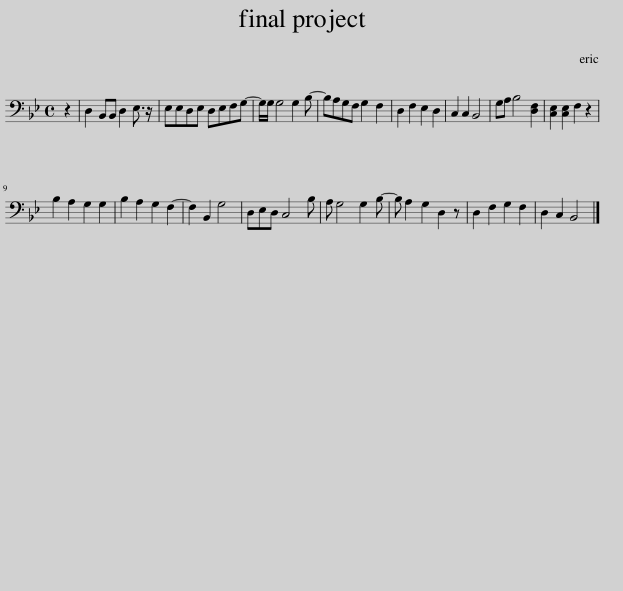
X:1
L:1/8
M:4/4
I:linebreak $
K:Bb
V:1 bass
V:1
 z2 | D,2 B,,B,, D,2 E,3/2 z/ | E,E,D,E, D,E,F,G,- | G,/G,/ G,4 G,2 B,- | B,A,G,F, G,2 F,2 | %5
 D,2 F,2 E,2 D,2 | C,2 C,2 B,,4 | G,A, B,4 [D,F,]2 | [C,E,]2 [C,E,]2 F,2 z2 |$ B,2 A,2 G,2 G,2 | %10
 B,2 A,2 G,2 F,2- | F,2 B,,2 G,4 | D,E,D, C,4 B, | A, G,4 G,2 B,- | B, A,2 G,2 D,2 z | %15
 D,2 F,2 G,2 F,2 | D,2 C,2 B,,4 |] %17
